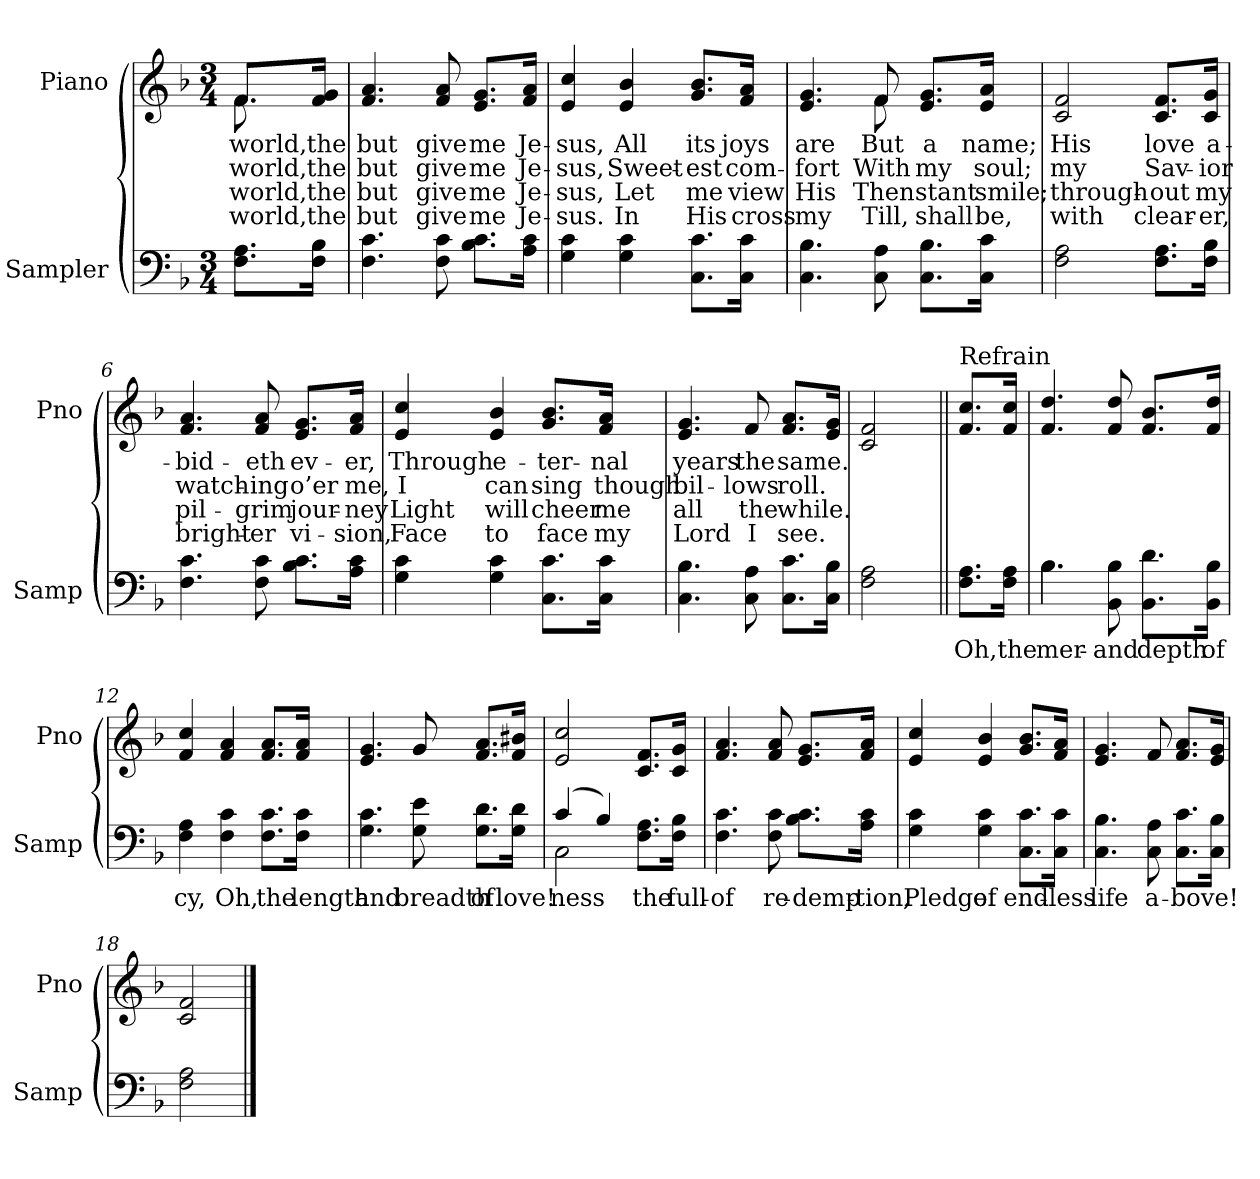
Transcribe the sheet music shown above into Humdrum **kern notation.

**kern	**text	**kern	**text	**text	**text	**text
*part2	*part2	*part1	*part1	*part1	*part1	*part1
*staff2	*staff2	*staff1	*staff1	*staff1	*staff1	*staff1
*I"Sampler	*	*I"Piano	*	*	*	*
*I'Samp	*	*I'Pno	*	*	*	*
*clefF4	*	*clefG2	*	*	*	*
*k[b-]	*	*k[b-]	*	*	*	*
*F:	*	*F:	*	*	*	*
*M3/4	*	*M3/4	*	*	*	*
=1	=1	=1	=1	=1	=1	=1
*	*	*^	*	*	*	*
8.F\ 8.A\L	.	8.f/L	8.f	world,	world,	world,	world,
16F\ 16B-\Jk	.	16f/ 16g/Jk	16ryy	the	the	the	the
*	*	*v	*v	*	*	*	*
=2	=2	=2	=2	=2	=2	=2
4.F 4.c	.	4.f 4.a	but	but	but	but
8F 8c	.	8f 8a	give	give	give	give
8.B-\ 8.c\L	.	8.e/ 8.g/L	me	me	me	me
16A\ 16c\Jk	.	16f/ 16a/Jk	Je-	Je-	Je-	Je-
=3	=3	=3	=3	=3	=3	=3
4G 4c	.	4e 4cc	-sus,	-sus,	-sus,	-sus.
4G 4c	.	4e 4b-	All	Sweet-	Let	In
8.C\ 8.c\L	.	8.g/ 8.b-/L	its	-est	me	His
16C\ 16c\Jk	.	16f/ 16a/Jk	joys	com-	view	cross
=4	=4	=4	=4	=4	=4	=4
*	*	*^	*	*	*	*
4.C 4.B-	.	4.e 4.g	4.ryy	are	-fort	His	my
8C 8A	.	8f/	8f	But	With	Then	Till,
8.C\ 8.B-\L	.	8.e/ 8.g/L	4ryy	a	my	-stant	shall
16C\ 16c\Jk	.	16e/ 16a/Jk	.	name;	soul;	smile;	be,
*	*	*v	*v	*	*	*	*
=5	=5	=5	=5	=5	=5	=5
2F 2A	.	2c 2f	His	my	through-	with
8.F\ 8.A\L	.	8.c/ 8.f/L	love	Sav-	-out	clear-
16F\ 16B-\Jk	.	16c/ 16g/Jk	a-	-ior	my	-er,
=6	=6	=6	=6	=6	=6	=6
4.F 4.c	.	4.f 4.a	-bid-	watch-	pil-	bright-
8F 8c	.	8f 8a	-eth	-ing	-grim	-er
8.B-\ 8.c\L	.	8.e/ 8.g/L	ev-	o’er	jour-	vi-
16A\ 16c\Jk	.	16f/ 16a/Jk	-er,	me,	-ney	-sion,
=7	=7	=7	=7	=7	=7	=7
4G 4c	.	4e 4cc	Through	I	Light	Face
4G 4c	.	4e 4b-	e-	can	will	to
8.C\ 8.c\L	.	8.g/ 8.b-/L	-ter-	sing	cheer	face
16C\ 16c\Jk	.	16f/ 16a/Jk	-nal	though	me	my
=8	=8	=8	=8	=8	=8	=8
4.C 4.B-	.	4.e 4.g	years	bil-	all	Lord
8C 8A	.	8f	the	-lows	the	I
8.C\ 8.c\L	.	8.f/ 8.a/L	same.	roll.	while.	see.
16C\ 16B-\Jk	.	16e/ 16g/Jk	.	.	.	.
=9	=9	=9	=9	=9	=9	=9
2F 2A	.	2c 2f	.	.	.	.
=10||	=10||	=10||	=10||	=10||	=10||	=10||
!	!	!LO:TX:t=Refrain	!	!	!	!
8.F\ 8.A\L	Oh,	8.f/ 8.cc/L	.	.	.	.
16F\ 16A\Jk	the	16f/ 16cc/Jk	.	.	.	.
=11	=11	=11	=11	=11	=11	=11
*^	*	*	*	*	*	*
4.B-\	4.B-	mer-	4.f 4.dd	.	.	.	.
8BB- 8B-	4.ryy	and	8f 8dd	.	.	.	.
8.BB-\ 8.d\L	.	depth	8.f/ 8.b-/L	.	.	.	.
16BB-\ 16B-\Jk	.	of	16f/ 16dd/Jk	.	.	.	.
*v	*v	*	*	*	*	*	*
=12	=12	=12	=12	=12	=12	=12
4F 4A	-cy,	4f 4cc	.	.	.	.
4F 4c	Oh,	4f 4a	.	.	.	.
8.F\ 8.c\L	the	8.f/ 8.a/L	.	.	.	.
16F\ 16c\Jk	length	16f/ 16a/Jk	.	.	.	.
=13	=13	=13	=13	=13	=13	=13
4.G 4.c	and	4.e 4.g	.	.	.	.
8G 8e	breadth	8g	.	.	.	.
8.G\ 8.d\L	of	8.f/ 8.a/L	.	.	.	.
16G\ 16d\Jk	love!	16f/ 16b#X/Jk	.	.	.	.
=14	=14	=14	=14	=14	=14	=14
*^	*	*	*	*	*	*
(4c/	2C	-ness	2e 2cc	.	.	.	.
4B-/)	.	.	.	.	.	.	.
8.F\ 8.A\L	4ryy	the	8.c/ 8.f/L	.	.	.	.
16F\ 16B-\Jk	.	full-	16c/ 16g/Jk	.	.	.	.
*v	*v	*	*	*	*	*	*
=15	=15	=15	=15	=15	=15	=15
4.F 4.c	of	4.f 4.a	.	.	.	.
8F 8c	re-	8f 8a	.	.	.	.
8.B-\ 8.c\L	-demp-	8.e/ 8.g/L	.	.	.	.
16A\ 16c\Jk	-tion,	16f/ 16a/Jk	.	.	.	.
=16	=16	=16	=16	=16	=16	=16
4G 4c	Pledge	4e 4cc	.	.	.	.
4G 4c	of	4e 4b-	.	.	.	.
8.C\ 8.c\L	end-	8.g/ 8.b-/L	.	.	.	.
16C\ 16c\Jk	-less	16f/ 16a/Jk	.	.	.	.
=17	=17	=17	=17	=17	=17	=17
4.C 4.B-	life	4.e 4.g	.	.	.	.
8C 8A	a-	8f	.	.	.	.
8.C\ 8.c\L	-bove!	8.f/ 8.a/L	.	.	.	.
16C\ 16B-\Jk	.	16e/ 16g/Jk	.	.	.	.
=18	=18	=18	=18	=18	=18	=18
2F 2A	.	2c 2f	.	.	.	.
==	==	==	==	==	==	==
*-	*-	*-	*-	*-	*-	*-
